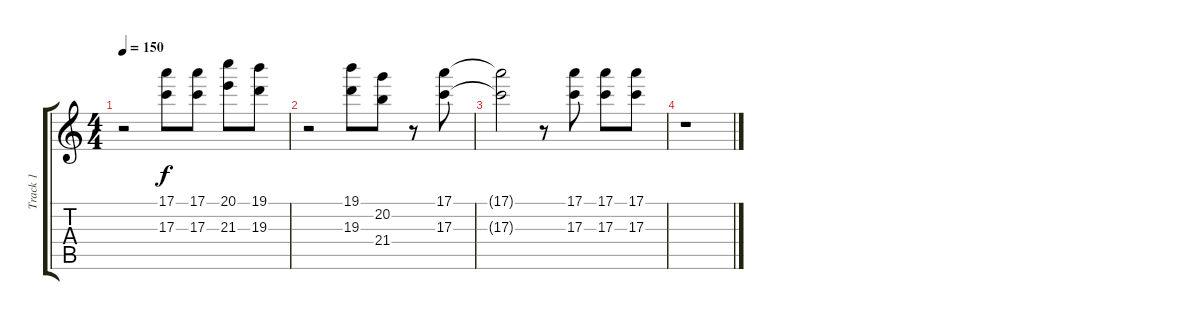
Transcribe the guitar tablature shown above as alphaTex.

\track ("Track 1" "Track 1") {instrument distortionguitar}
\staff {score tabs}
\tuning (E4 B3 G3 D3 A2 E2) {hide}
\ts (4 4)
\tempo 150
\clef g2
\ks c
r.2{dy f} (17.1 17.3).8 (17.1 17.3).8 (20.1 21.3).8 (19.1 19.3).8 |
r.2 (19.1 19.3).8 (20.2 21.4).8 r.8 (17.1 17.3).8 |
(17.1{t} 17.3{t}).2 r.8 (17.1 17.3).8 (17.1 17.3).8 (17.1 17.3).8 |
r.1
